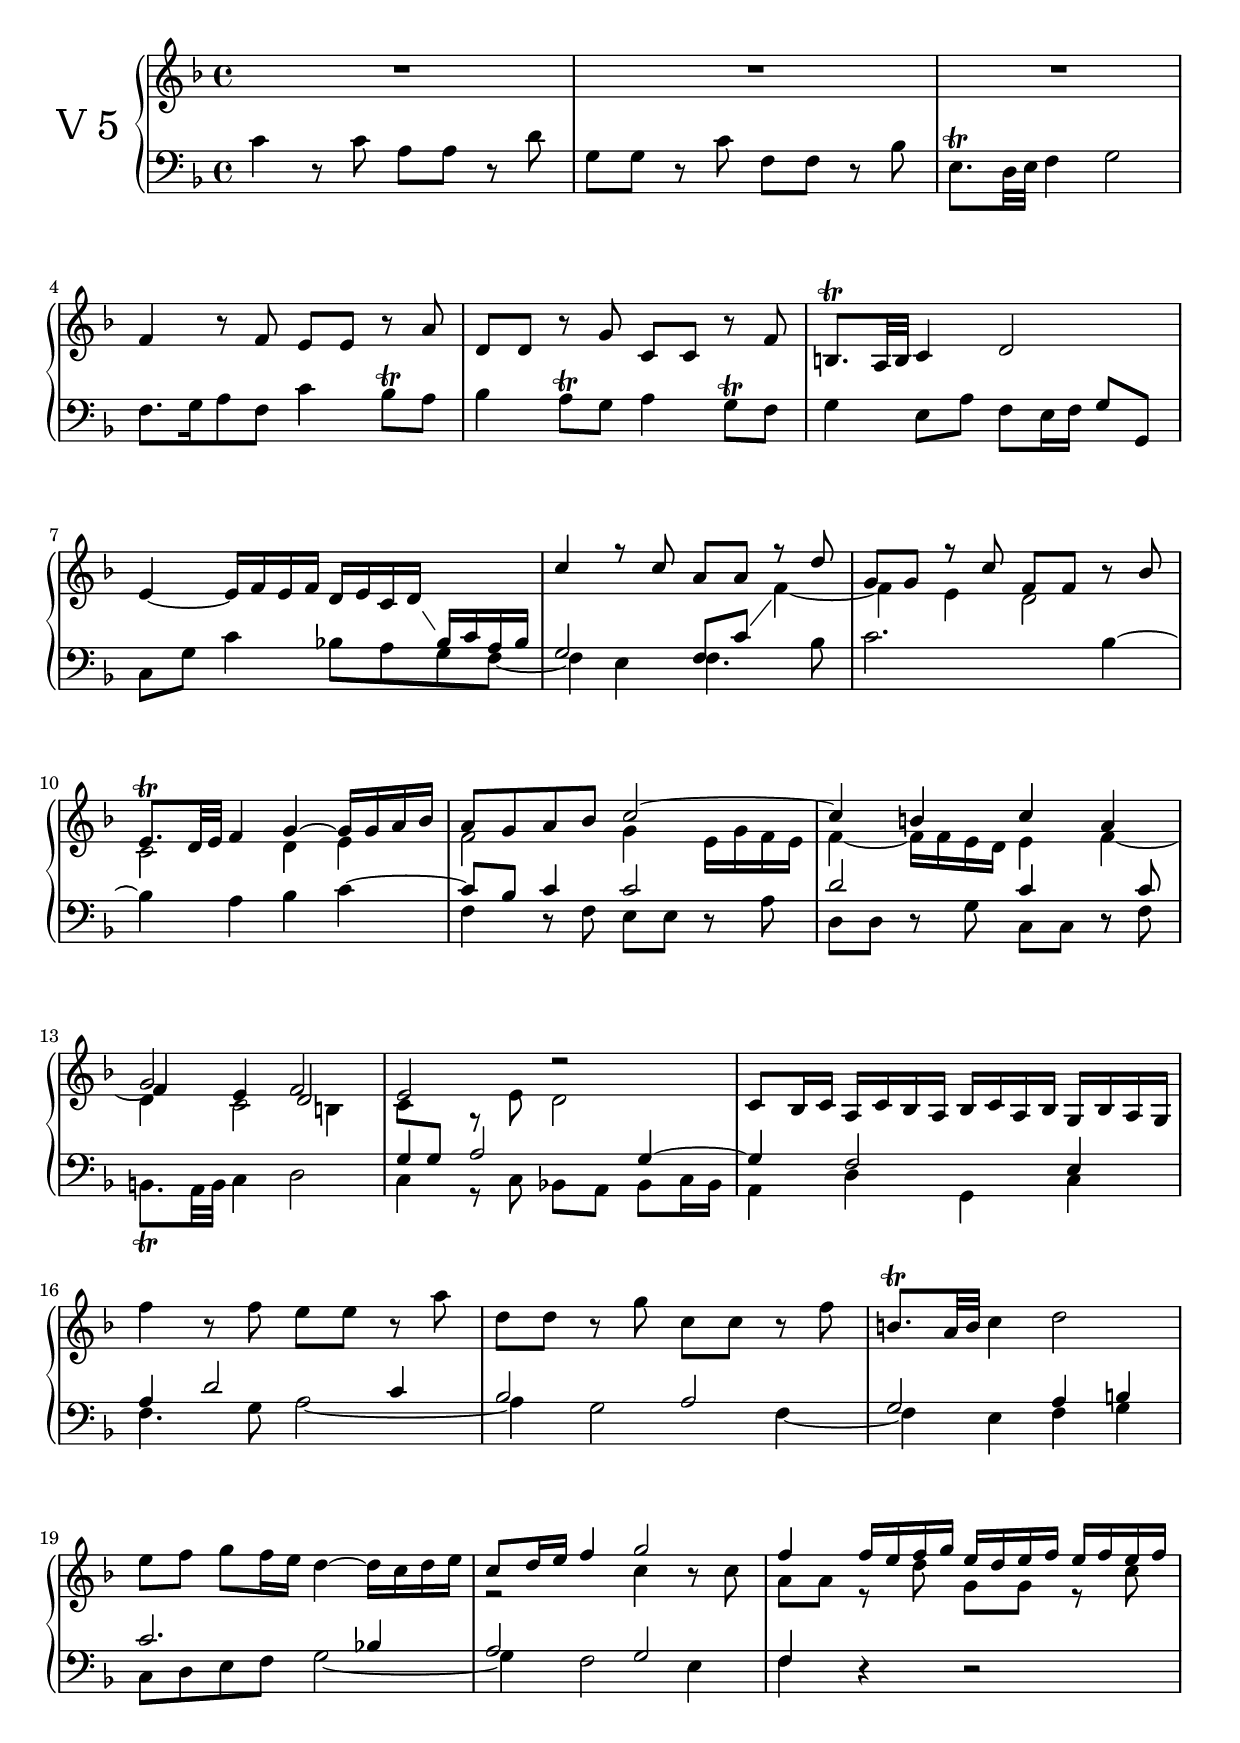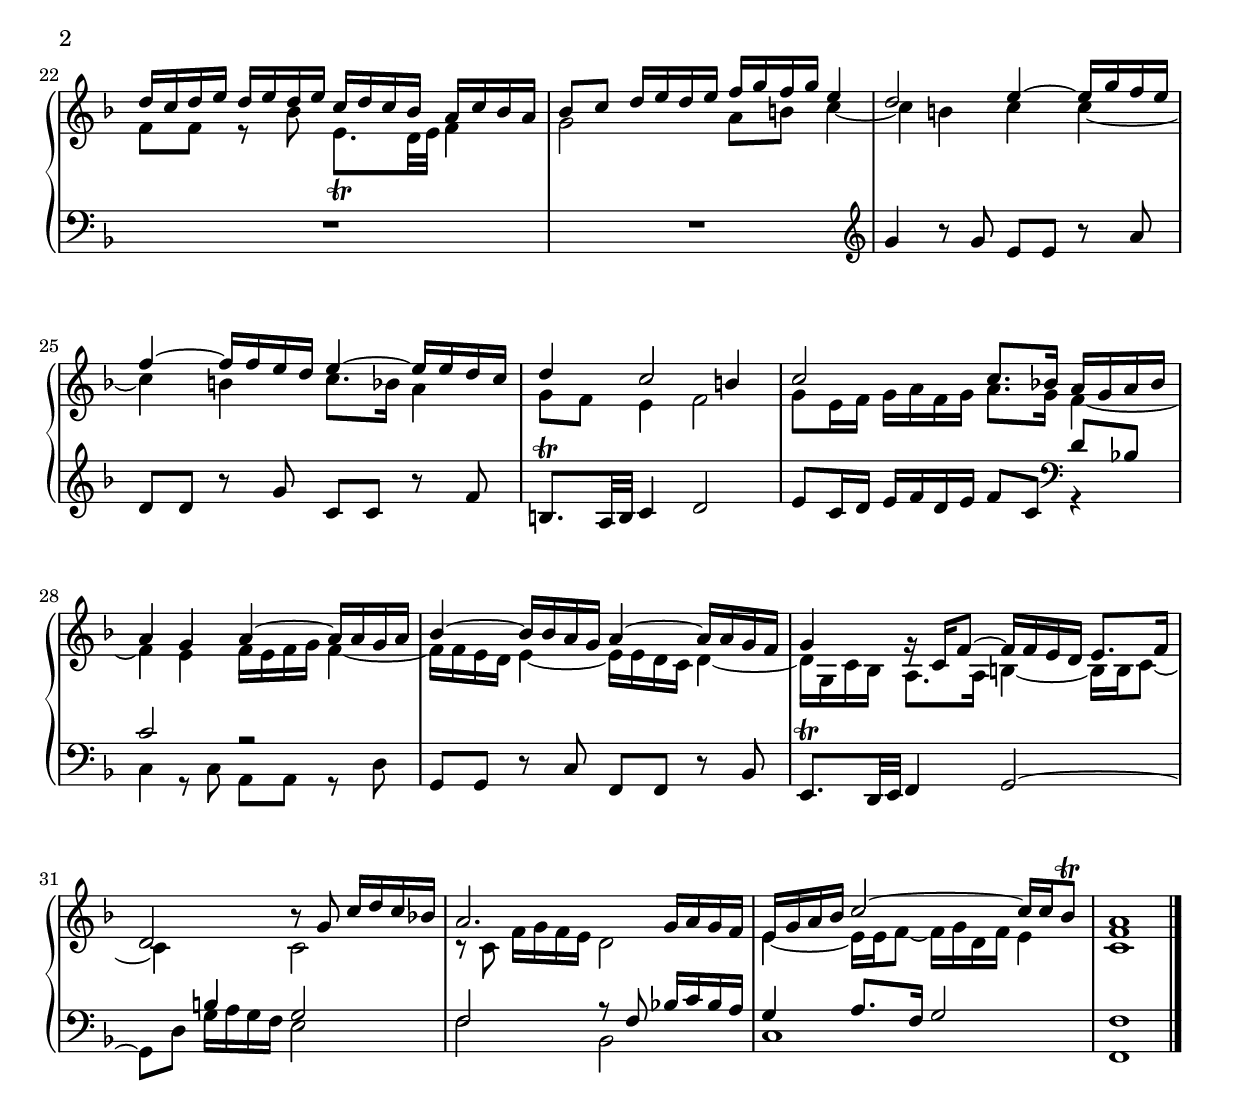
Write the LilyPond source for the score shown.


tracka = \relative c { 
    \key f \major
    \oneVoice R1
    R1
    R1
    s1
    s1
    s1
    s1
    \voiceOne
    c''4 r8 c8 a a r8 d8
    g, g r8 c8 f, f b8\rest bes
    e,8.\trill d32 e f4 g~ g16 g a bes
    a8 g a bes c2~
    c4 b c a
    g2 f
    e d'2\rest
    s1
    \oneVoice
    f4 r8 f e e \stemNeutral r8 a
    d, d b8\rest g' c, c b8\rest f'
    b,8.\trill a32 b c4 d2
    e8 [ f ] g f16 e d4~ d16 c d e
    \voiceOne c8 d16 e f4 g2
    f4 f16 e f g e d e f e f e f
    d c d e d e d e c d c bes a c bes a
    bes8 c d16 e d e f g f g e4
    d2 e4~ e16 g f e
    f4~ f16 f e d e4~ e16 e d c 
    d4 c2 b4
    c2 c8. bes16 a g a bes
    a4 g a~ a16 a g a
    bes4~ bes16 bes a g a4~ a16 a g f
    g4 g16\rest c,16 f8~ f16 f e d e8. f16
    s2 b8\rest g8 c16 d c bes
    a2. g16 a g f
    e g a bes c2~ c16 c bes8\trill
    <a f>1
    \bar "|."
}

trackb = \relative c { 
    \key f \major
    \time 4/4
    s1
    s1
    s1
    \oneVoice f'4 r8 f8 e [ e ] r8 a
    d, d r8 g c, c r8 f
    b,8.^\trill a32 b c4 d2
    e4~ e16 f e f d e c d \set followVoice = ##t \change Staff="down" \stemUp bes c a bes
    g2 f8 c' \change Staff="up" \voiceTwo f4~
    f4 e d2
    c2 d4 e
    f2 g4 e16 g f e
    f4~ f16 f e d e4 f4~
    \voiceThree
    \hideStaffSwitch
    f e d2
    \change Staff="down" \voiceOne
    g,4 \change Staff="up" \voiceTwo r8 e'8 d2
    \oneVoice
    c8 bes16 c a16 c bes a bes c a bes g bes a g
    \change Staff="down" \voiceOne
    a4 d2 s4
    s1
    s1
    s1
    %% 20
    \change Staff="up" \voiceTwo
    r2  c'4 b8\rest c8
    a a r8 d8 g, g r8 c8 
    f, f r8 bes8 e,8._\trill d32 e f4
    g2 a8 b c4~
    c b c c~
    %% 25
    c b c8. bes!16 a4
    g8 f e4 f2
    g8 e16 f g a f g a8. g16 f4~
    f e f16 e f g f4~ 
    f16 f e d e4~ e16 e d c s4
    %% 30
    s1
    \voiceOne
    d2 \voiceTwo c
    r8 c f16 g f e d2
    e4~ e16 e f8~ f16 g d f e4
    c1
}

trackc = \relative c { 
    \key f \major
    \clef bass
    \oneVoice
    c'4 r8 c8 a a r8 d8
    g, g r8 c8 f, f r8 bes
    e,8.\trill d32 e f4 g2
    f8. [ g16 a8 f ] c'4 bes8\trill a
    %% 5
    bes4 a8\trill g a4 g8\trill f
    g4 e8 a f e16 f g8 g,
    c g' c4 \voiceTwo bes8 a g f~
    f4 e f4. bes8
    \oneVoice
    c2. bes4~
    bes4 a bes c~
    \voiceOne
    c8 bes c4 c2
    d c4 r8 c8
    \change Staff="up" \voiceTwo
    d4 c2 b4
    \once \override Beam.positions = #'( -4.5 . -5 )
    c8 \change Staff="down" \voiceOne g a2 g4~
    %% 15
    g4 f2 e4
    \voiceThree
    s4 s2 c'4
    bes2 a
    g a4 b
    c2. bes!4
    %% 20
    a2 g 
    f4 d4\rest d2\rest
    \oneVoice
    R1
    R1
    \voiceOne
    \clef violin g'4 b8\rest g8 e e b'8\rest a8
    %% 25
    d, d b'8\rest g8 c, c b'8\rest f8
    b,8.^\trill a32 b c4 d2
    e8 c16 d e f d e f8 c \clef bass d [ bes ]
    c2 r2
    \change Staff="up" \voiceTwo
    s2. d4~
    %% 30
    d16 g, c bes a8. a16 b4~ b16 b c8~
    c4 \change Staff="down" \voiceOne b g2
    f r8 f8 bes16 c bes a
    g4 a8. f16 g2 
    f1 
}

trackd = \relative c { 
    \key f \major
    s1
    s1
    s1
    s1
    s1
    s1
    s1
    s1
    s1
    s1
    f4 d8\rest f8 e e d8\rest a'8
    d, d d8\rest g8 c, c r8 f8
    b,8.\trill a32 b c4 d2
    c4 r8 c8 bes [ a ] bes c16 bes
    \stemDown a4 d g, c
    f4. g8 a2~
    a4 g2 f4~
    f4 e f g
    c,8 d e f g2~
    g4 f2 e4 
    f s2.
    s1 
    s1 
    s1 
    s1 
    s1 
    s2. r4
    c4 r8 c8 a a r8 d8
    \oneVoice
    g, g d'8\rest c8 f, f d'8\rest bes8
    e,8.\trill d32 e f4 g2~
    \voiceTwo
    g8 d' g16 a g f e2
    f bes,
    c1
    f, 
}

\include "merge.ly"
\score
{
    \new PianoStaff <<
		\accidentalStyle "piano"

        \set PianoStaff.instrumentName = # "Ⅴ 5"
        \new Staff = "up" << { \tracka } \\ {\trackb} >>
        \new Staff = "down" << {\trackc } \\ {\trackd} >>
    >>
    \layout 
    {
        \context { \PianoStaff \override InstrumentName #'font-size = #5  }
		\context { \Staff \consists #merge-rests-engraver }
		\context { \Staff \consists #merge-mmrests-engraver }
        \context 
        {
            \override SpacingSpanner.common-shortest-duration = #(ly:make-moment 1/16)
        }
    }
    \midi {\tempo 4=100}
}
